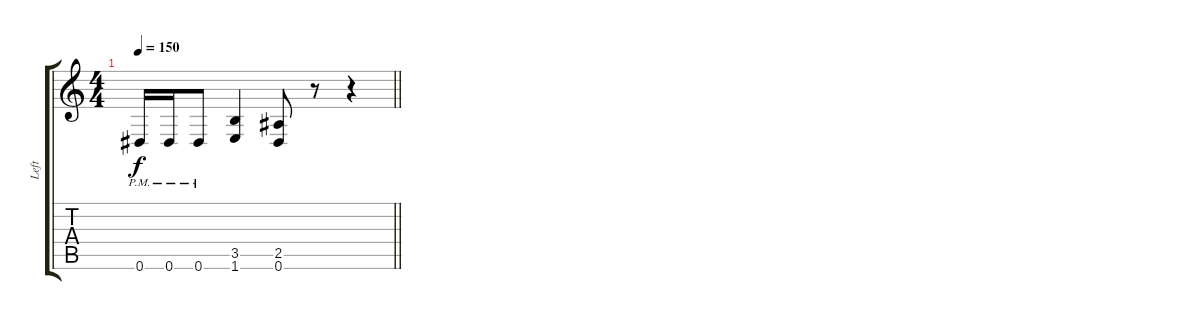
\track ("Left" "Left") {instrument distortionguitar}
\staff {score tabs}
\tuning (Eb4 Bb3 Gb3 Db3 Ab2 Eb2) {hide}
\ts (4 4)
\tempo 150
\clef g2
\barLineRight lightlight
\ks c
0.6{pm}.16{dy f} 0.6{pm}.16 0.6{pm}.8 (3.5 1.6).4 (2.5 0.6).8 r.8 r.4
